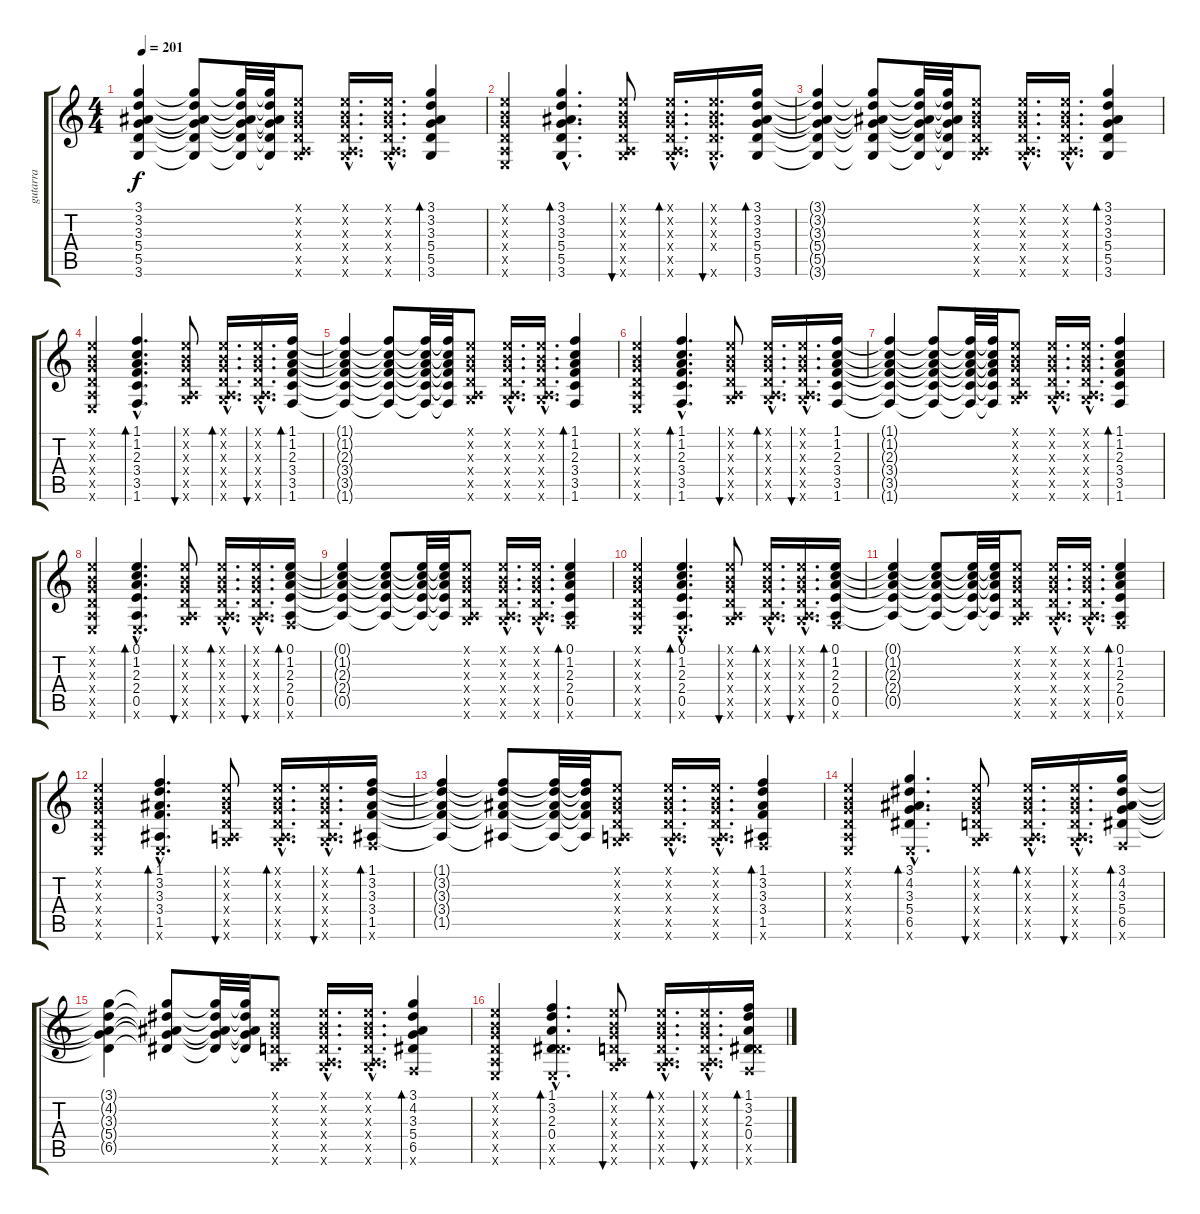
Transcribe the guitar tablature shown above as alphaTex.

\track ("gutarra" "gutarra") {instrument acousticguitarnylon}
\staff {score tabs}
\tuning (E4 B3 G3 D3 A2 E2) {hide}
\ts (4 4)
\tempo 201
\clef g2
\ks c
(3.1{t} 3.2{t} 3.3{t} 5.4{t} 5.5{t} 3.6{t}).4{dy f} (3.1{t} 3.2{t} 3.3{t} 5.4{t} 5.5{t} 3.6{t}).8 (3.1{t} 3.2{t} 3.3{t} 5.4{t} 5.5{t} 3.6{t}).32 (3.1{t} 3.2{t} 3.3{t} 5.4{t} 5.5{t} 3.6{t}).32 (0.1{x} 0.2{x} 0.3{x} 0.4{x} 0.5{x} 3.6{x}).8 (0.1{hac x} 0.2{hac x} 0.3{hac x} 0.4{hac x} 0.5{hac x} 3.6{hac x}).16{d} (0.1{hac x} 0.2{hac x} 0.3{hac x} 0.4{hac x} 0.5{hac x} 3.6{hac x}).16{d} (3.1 3.2 3.3 5.4 5.5 3.6).4{bd 60} |
(0.1{x} 0.2{x} 0.3{x} 0.4{x} 0.5{x} 0.6{x}).4 (3.1{hac} 3.2{hac} 3.3{hac} 5.4{hac} 5.5{hac} 3.6{hac}).4{d bd 120} (0.1{x} 0.2{x} 0.3{x} 0.4{x} 0.5{x} 3.6{x}).8{bu 60} (0.1{hac x} 0.2{hac x} 0.3{hac x} 0.4{hac x} 0.5{hac x} 3.6{hac x}).16{d bd 60} (0.1{hac x} 0.2{hac x} 0.3{hac x} 0.4{hac x} 3.6{hac x}).16{d bu 60} (3.1 3.2 3.3 5.4 5.5 3.6).16{bd 240} |
(3.1{t} 3.2{t} 3.3{t} 5.4{t} 5.5{t} 3.6{t}).4 (3.1{t} 3.2{t} 3.3{t} 5.4{t} 5.5{t} 3.6{t}).8 (3.1{t} 3.2{t} 3.3{t} 5.4{t} 5.5{t} 3.6{t}).32 (3.1{t} 3.2{t} 3.3{t} 5.4{t} 5.5{t} 3.6{t}).32 (0.1{x} 0.2{x} 0.3{x} 0.4{x} 0.5{x} 3.6{x}).8 (0.1{hac x} 0.2{hac x} 0.3{hac x} 0.4{hac x} 0.5{hac x} 3.6{hac x}).16{d} (0.1{hac x} 0.2{hac x} 0.3{hac x} 0.4{hac x} 0.5{hac x} 3.6{hac x}).16{d} (3.1 3.2 3.3 5.4 5.5 3.6).4{bd 60} |
(0.1{x} 0.2{x} 0.3{x} 0.4{x} 0.5{x} 0.6{x}).4 (1.1{hac} 1.2{hac} 2.3{hac} 3.4{hac} 3.5{hac} 1.6{hac}).4{d bd 120} (0.1{x} 0.2{x} 0.3{x} 0.4{x} 0.5{x} 3.6{x}).8{bu 60} (0.1{hac x} 0.2{hac x} 0.3{hac x} 0.4{hac x} 0.5{hac x} 3.6{hac x}).16{d bd 60} (0.1{hac x} 0.2{hac x} 0.3{hac x} 0.4{hac x} 0.5{hac x} 3.6{hac x}).16{d bu 60} (1.1 1.2 2.3 3.4 3.5 1.6).16{bd 240} |
(1.1{t} 1.2{t} 2.3{t} 3.4{t} 3.5{t} 1.6{t}).4 (1.1{t} 1.2{t} 2.3{t} 3.4{t} 3.5{t} 1.6{t}).8 (1.1{t} 1.2{t} 2.3{t} 3.4{t} 3.5{t} 1.6{t}).32 (1.1{t} 1.2{t} 2.3{t} 3.4{t} 3.5{t} 1.6{t}).32 (0.1{x} 0.2{x} 0.3{x} 0.4{x} 0.5{x} 3.6{x}).8 (0.1{hac x} 0.2{hac x} 0.3{hac x} 0.4{hac x} 0.5{hac x} 3.6{hac x}).16{d} (0.1{hac x} 0.2{hac x} 0.3{hac x} 0.4{hac x} 0.5{hac x} 3.6{hac x}).16{d} (1.1 1.2 2.3 3.4 3.5 1.6).4{bd 60} |
(0.1{x} 0.2{x} 0.3{x} 0.4{x} 0.5{x} 0.6{x}).4 (1.1{hac} 1.2{hac} 2.3{hac} 3.4{hac} 3.5{hac} 1.6{hac}).4{d bd 240} (0.1{x} 0.2{x} 0.3{x} 0.4{x} 0.5{x} 3.6{x}).8{bu 60} (0.1{hac x} 0.2{hac x} 0.3{hac x} 0.4{hac x} 0.5{hac x} 3.6{hac x}).16{d bd 60} (0.1{hac x} 0.2{hac x} 0.3{hac x} 0.4{hac x} 0.5{hac x} 3.6{hac x}).16{d bu 60} (1.1 1.2 2.3 3.4 3.5 1.6).16 |
(1.1{t} 1.2{t} 2.3{t} 3.4{t} 3.5{t} 1.6{t}).4 (1.1{t} 1.2{t} 2.3{t} 3.4{t} 3.5{t} 1.6{t}).8 (1.1{t} 1.2{t} 2.3{t} 3.4{t} 3.5{t} 1.6{t}).32 (1.1{t} 1.2{t} 2.3{t} 3.4{t} 3.5{t} 1.6{t}).32 (0.1{x} 0.2{x} 0.3{x} 0.4{x} 0.5{x} 3.6{x}).8 (0.1{hac x} 0.2{hac x} 0.3{hac x} 0.4{hac x} 0.5{hac x} 3.6{hac x}).16{d} (0.1{hac x} 0.2{hac x} 0.3{hac x} 0.4{hac x} 0.5{hac x} 3.6{hac x}).16{d} (1.1 1.2 2.3 3.4 3.5 1.6).4{bd 240} |
(0.1{x} 0.2{x} 0.3{x} 0.4{x} 0.5{x} 0.6{x}).4 (0.1{hac} 1.2{hac} 2.3{hac} 2.4{hac} 0.5{hac} 0.6{hac x}).4{d bd 120} (0.1{x} 0.2{x} 0.3{x} 0.4{x} 0.5{x} 3.6{x}).8{bu 60} (0.1{hac x} 0.2{hac x} 0.3{hac x} 0.4{hac x} 0.5{hac x} 3.6{hac x}).16{d bd 60} (0.1{hac x} 0.2{hac x} 0.3{hac x} 0.4{hac x} 0.5{hac x} 3.6{hac x}).16{d bu 60} (0.1 1.2 2.3 2.4 0.5 1.6{x}).16{bd 240} |
(0.1{t} 1.2{t} 2.3{t} 2.4{t} 0.5{t}).4 (0.1{t} 1.2{t} 2.3{t} 2.4{t} 0.5{t}).8 (0.1{t} 1.2{t} 2.3{t} 2.4{t} 0.5{t}).32 (0.1{t} 1.2{t} 2.3{t} 2.4{t} 0.5{t}).32 (0.1{x} 0.2{x} 0.3{x} 0.4{x} 0.5{x} 3.6{x}).8 (0.1{hac x} 0.2{hac x} 0.3{hac x} 0.4{hac x} 0.5{hac x} 3.6{hac x}).16{d} (0.1{hac x} 0.2{hac x} 0.3{hac x} 0.4{hac x} 0.5{hac x} 3.6{hac x}).16{d} (0.1 1.2 2.3 2.4 0.5 1.6{x}).4{bd 60} |
(0.1{x} 0.2{x} 0.3{x} 0.4{x} 0.5{x} 0.6{x}).4 (0.1{hac} 1.2{hac} 2.3{hac} 2.4{hac} 0.5{hac} 0.6{hac x}).4{d bd 120} (0.1{x} 0.2{x} 0.3{x} 0.4{x} 0.5{x} 3.6{x}).8{bu 60} (0.1{hac x} 0.2{hac x} 0.3{hac x} 0.4{hac x} 0.5{hac x} 3.6{hac x}).16{d bd 60} (0.1{hac x} 0.2{hac x} 0.3{hac x} 0.4{hac x} 0.5{hac x} 3.6{hac x}).16{d bu 60} (0.1 1.2 2.3 2.4 0.5 1.6{x}).16{bd 240} |
(0.1{t} 1.2{t} 2.3{t} 2.4{t} 0.5{t}).4 (0.1{t} 1.2{t} 2.3{t} 2.4{t} 0.5{t}).8 (0.1{t} 1.2{t} 2.3{t} 2.4{t} 0.5{t}).32 (0.1{t} 1.2{t} 2.3{t} 2.4{t} 0.5{t}).32 (0.1{x} 0.2{x} 0.3{x} 0.4{x} 0.5{x} 3.6{x}).8 (0.1{hac x} 0.2{hac x} 0.3{hac x} 0.4{hac x} 0.5{hac x} 3.6{hac x}).16{d} (0.1{hac x} 0.2{hac x} 0.3{hac x} 0.4{hac x} 0.5{hac x} 3.6{hac x}).16{d} (0.1 1.2 2.3 2.4 0.5 1.6{x}).4{bd 60} |
(0.1{x} 0.2{x} 0.3{x} 0.4{x} 0.5{x} 0.6{x}).4 (1.1{hac} 3.2{hac} 3.3{hac} 3.4{hac} 1.5{hac} 0.6{hac x}).4{d bd 120} (0.1{x} 0.2{x} 0.3{x} 0.4{x} 0.5{x} 3.6{x}).8{bu 60} (0.1{hac x} 0.2{hac x} 0.3{hac x} 0.4{hac x} 0.5{hac x} 3.6{hac x}).16{d bd 60} (0.1{hac x} 0.2{hac x} 0.3{hac x} 0.4{hac x} 0.5{hac x} 3.6{hac x}).16{d bu 60} (1.1 3.2 3.3 3.4 1.5 1.6{x}).16{bd 240} |
(1.1{t} 3.2{t} 3.3{t} 3.4{t} 1.5{t}).4 (1.1{t} 3.2{t} 3.3{t} 3.4{t} 1.5{t}).8 (1.1{t} 3.2{t} 3.3{t} 3.4{t} 1.5{t}).32 (1.1{t} 3.2{t} 3.3{t} 3.4{t} 1.5{t}).32 (0.1{x} 0.2{x} 0.3{x} 0.4{x} 0.5{x} 3.6{x}).8 (0.1{hac x} 0.2{hac x} 0.3{hac x} 0.4{hac x} 0.5{hac x} 3.6{hac x}).16{d} (0.1{hac x} 0.2{hac x} 0.3{hac x} 0.4{hac x} 0.5{hac x} 3.6{hac x}).16{d} (1.1 3.2 3.3 3.4 1.5 1.6{x}).4{bd 60} |
(0.1{x} 0.2{x} 0.3{x} 0.4{x} 0.5{x} 0.6{x}).4 (3.1{hac} 4.2{hac} 3.3{hac} 5.4{hac} 6.5{hac} 0.6{hac x}).4{d bd 120} (0.1{x} 0.2{x} 0.3{x} 0.4{x} 0.5{x} 3.6{x}).8{bu 60} (0.1{hac x} 0.2{hac x} 0.3{hac x} 0.4{hac x} 0.5{hac x} 3.6{hac x}).16{d bd 60} (0.1{hac x} 0.2{hac x} 0.3{hac x} 0.4{hac x} 0.5{hac x} 3.6{hac x}).16{d bu 60} (3.1 4.2 3.3 5.4 6.5 1.6{x}).16{bd 240} |
(3.1{t} 4.2{t} 3.3{t} 5.4{t} 6.5{t}).4 (3.1{t} 4.2{t} 3.3{t} 5.4{t} 6.5{t}).8 (3.1{t} 4.2{t} 3.3{t} 5.4{t} 6.5{t}).32 (3.1{t} 4.2{t} 3.3{t} 5.4{t} 6.5{t}).32 (0.1{x} 0.2{x} 0.3{x} 0.4{x} 0.5{x} 3.6{x}).8 (0.1{hac x} 0.2{hac x} 0.3{hac x} 0.4{hac x} 0.5{hac x} 3.6{hac x}).16{d} (0.1{hac x} 0.2{hac x} 0.3{hac x} 0.4{hac x} 0.5{hac x} 3.6{hac x}).16{d} (3.1 4.2 3.3 5.4 6.5 1.6{x}).4{bd 60} |
(0.1{x} 0.2{x} 0.3{x} 0.4{x} 0.5{x} 0.6{x}).4 (1.1{hac} 3.2{hac} 2.3{hac} 0.4{hac} 6.5{hac x} 0.6{hac x}).4{d bd 120} (0.1{x} 0.2{x} 0.3{x} 0.4{x} 0.5{x} 3.6{x}).8{bu 60} (0.1{hac x} 0.2{hac x} 0.3{hac x} 0.4{hac x} 0.5{hac x} 3.6{hac x}).16{d bd 60} (0.1{hac x} 0.2{hac x} 0.3{hac x} 0.4{hac x} 0.5{hac x} 3.6{hac x}).16{d bu 60} (1.1 3.2 2.3 0.4 6.5{x} 1.6{x}).16{bd 240}
